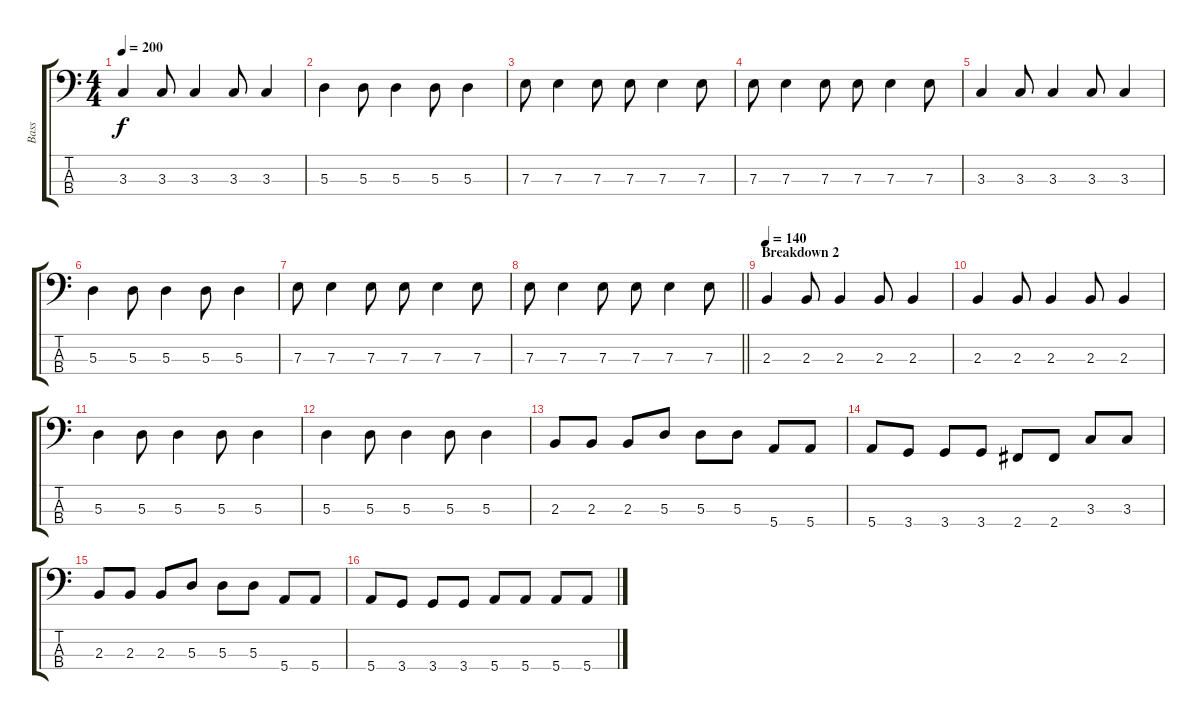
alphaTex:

\track ("Bass" "Bass") {instrument electricbassfinger}
\staff {score tabs}
\tuning (G2 D2 A1 E1) {hide}
\ts (4 4)
\tempo 200
\clef f4
\ks c
3.3.4{dy f} 3.3.8 3.3.4 3.3.8 3.3.4 |
5.3.4 5.3.8 5.3.4 5.3.8 5.3.4 |
7.3.8 7.3.4 7.3.8 7.3.8 7.3.4 7.3.8 |
7.3.8 7.3.4 7.3.8 7.3.8 7.3.4 7.3.8 |
3.3.4 3.3.8 3.3.4 3.3.8 3.3.4 |
5.3.4 5.3.8 5.3.4 5.3.8 5.3.4 |
7.3.8 7.3.4 7.3.8 7.3.8 7.3.4 7.3.8 |
\barLineRight lightlight
7.3.8 7.3.4 7.3.8 7.3.8 7.3.4 7.3.8 |
\section ("" "Breakdown 2")
\tempo 140
2.3.4 2.3.8 2.3.4 2.3.8 2.3.4 |
2.3.4 2.3.8 2.3.4 2.3.8 2.3.4 |
5.3.4 5.3.8 5.3.4 5.3.8 5.3.4 |
5.3.4 5.3.8 5.3.4 5.3.8 5.3.4 |
2.3.8 2.3.8 2.3.8 5.3.8 5.3.8 5.3.8 5.4.8 5.4.8 |
5.4.8 3.4.8 3.4.8 3.4.8 2.4.8 2.4.8 3.3.8 3.3.8 |
2.3.8 2.3.8 2.3.8 5.3.8 5.3.8 5.3.8 5.4.8 5.4.8 |
5.4.8 3.4.8 3.4.8 3.4.8 5.4.8 5.4.8 5.4.8 5.4.8
